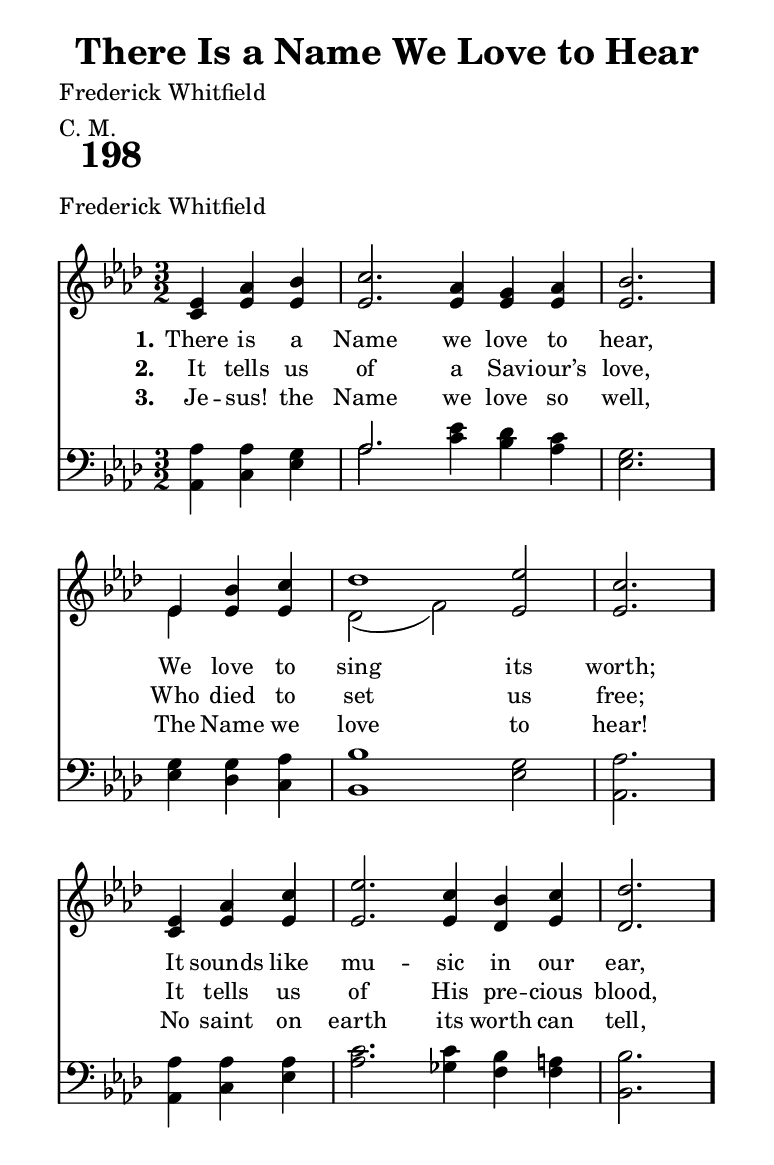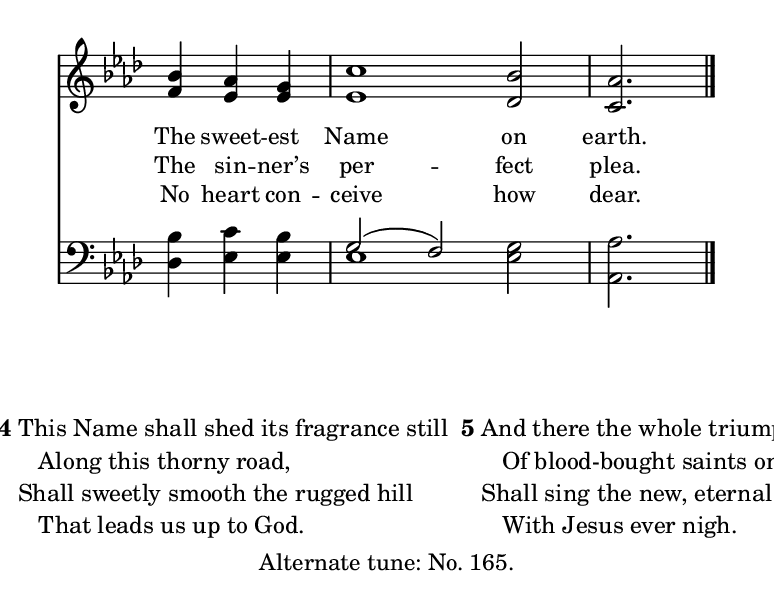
\include "common/global.ily"
\paper {
  \include "common/paper.ily"
  % decrease system-to-system padding to fit onto page with next score
system-system-spacing.padding = 2
system-system-spacing.basic-distance = 2
ragged-last-bottom = ##t
systems-per-page = ##f
scoreTitleMarkup = \markup {
  \override #'(baseline-skip . 3.5)
  \column {
	\override #'(baseline-skip . 3.5)
	\column {
	  \fill-line {
		\huge \larger \larger \bold {
		  \concat { "  " \fromproperty #'header:hymnnumber }
		  \mytitle
		  \null
		}
	  }
	  \fill-line {
		% less lowering (to save vertical space)
		\lower #1 \fromproperty #'header:poet
		\smaller \bold \mysubtitle
		\lower #1 \fromproperty #'header:composer
	  }
	}
  }
}

}

\header{
  hymnnumber = "198"
  title = "There Is a Name We Love to Hear" % not found at hymnary.org
  tunename = "Los Angeles" % not found at hymnary.org
  meter = "C. M."
  poet = "Frederick Whitfield" % see http://www.stempublishing.com/hymns/ss/184
  composer = "" % not found at hymnary.org
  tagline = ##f
}

global = {
  \include "common/overrides.ily"
  \override Staff.TimeSignature.style = #'numbered
  \time 3/2
  \override Score.MetronomeMark.transparent = ##t % hide all fermata changes too
  \tempo 4=120
  \key aes \major
  \partial 2.
  \autoBeamOff
}

notesSoprano = {
\global
\relative c' {

  ees4 aes bes | c2. aes4 g aes | bes2.
  ees,4 bes' c | des1 ees2 | c2.
  ees,4 aes c | ees2. c4 bes c | des2.
  bes4 aes g | c1 bes2 | aes2.

  \bar "|."

}
}

notesAlto = {
\global
\relative e' {

  c4 ees ees | ees2. ees4 ees ees | ees2.
  ees4 ees ees | des2( f) ees | ees2.
  c4 ees ees | ees2. ees4 des ees | des2.
  f4 ees ees | ees1 des2 | c2.

}
}

notesTenor = {
\global
\relative a {

  aes4 aes g | aes2. ees'4 des c | g2.
  g4 g aes | bes1 g2 | aes2.
  aes4 aes aes | c2. c4 bes a | bes2.
  bes4 c bes | g2( f) g2 | aes2.

}
}

notesBass = {
\global
\relative f, {

  aes4 c ees | aes2. c4 bes aes | ees2.
  ees4 des c | bes1 ees2 | aes,2.
  aes4 c ees | aes2. ges4 f f | bes,2.
  des4 ees ees | ees1 ees2 | aes,2.

}
}

wordsA = \lyricmode {
\set stanza = "1."

There is a Name we love to hear, \bar "."
We love to sing its worth; \bar "."
It sounds like mu -- sic in our ear, \bar "."
The sweet -- est Name on earth. \bar "."

}

wordsB = \lyricmode {
\set stanza = "2."

It tells us of a Sav -- iour’s love,
Who died to set us free;
It tells us of His pre -- cious blood,
The sin -- ner’s per -- fect plea.

}

wordsC = \lyricmode {
\set stanza = "3."

Je -- sus! the Name we love so well,
The Name we love to hear!
No saint on earth its worth can tell,
No heart con -- ceive how dear.

}

wordsD = \markuplist {

\line { This Name shall shed its fragrance still }
\line { { \hspace #2 } Along this thorny road, }
\line { Shall sweetly smooth the rugged hill }
\line { { \hspace #2 } That leads us up to God. }

}

wordsE = \markuplist {

\line { And there the whole triumphant throng, }
\line { { \hspace #2 } Of blood-bought saints on high, }
\line { Shall sing the new, eternal song }
\line { { \hspace #2 } With Jesus ever nigh. }

}

\score {
  \context ChoirStaff <<
    \context Staff = upper <<
      \set Staff.autoBeaming = ##f
      \set ChoirStaff.systemStartDelimiter = #'SystemStartBar
      \set ChoirStaff.printPartCombineTexts = ##f
      \partcombine #'(2 . 11) \notesSoprano \notesAlto
      \context NullVoice = sopranos { \voiceOne << \notesSoprano >> }
      \context Lyrics = one   \lyricsto sopranos \wordsA
      \context Lyrics = two   \lyricsto sopranos \wordsB
      \context Lyrics = three \lyricsto sopranos \wordsC
    >>
    \context Staff = men <<
      \set Staff.autoBeaming = ##f
      \clef bass
      \set ChoirStaff.printPartCombineTexts = ##f
      \partcombine #'(2 . 11) \notesTenor \notesBass
    >>
  >>
  \layout {
    \include "common/layout.ily"
    \override VerticalAxisGroup.nonstaff-relatedstaff-spacing.padding = #1.5
  }
  #(cond ((ly:get-option 'eog-midi-permitted) #{ \midi{
    \include "common/midi.ily"
  } #}))
}

\markup { \vcenter \column {
  \vspace #0.5 % not enough space for \vspace #1
  \fontsize #0.3 \fill-line {
    \null
    \line{ \bold 4 \column { \wordsD } }
    \null
    \line{ \bold 5 \column { \wordsE } }
    \null
  }
  \vspace #0.5 % not enough space for \vspace #1
  \fill-line { \line { Alternate tune: No. 165. } }
} }

\version "2.19.49"  % necessary for upgrading to future LilyPond versions.

% vi:set et ts=2 sw=2 ai nocindent syntax=lilypond:
